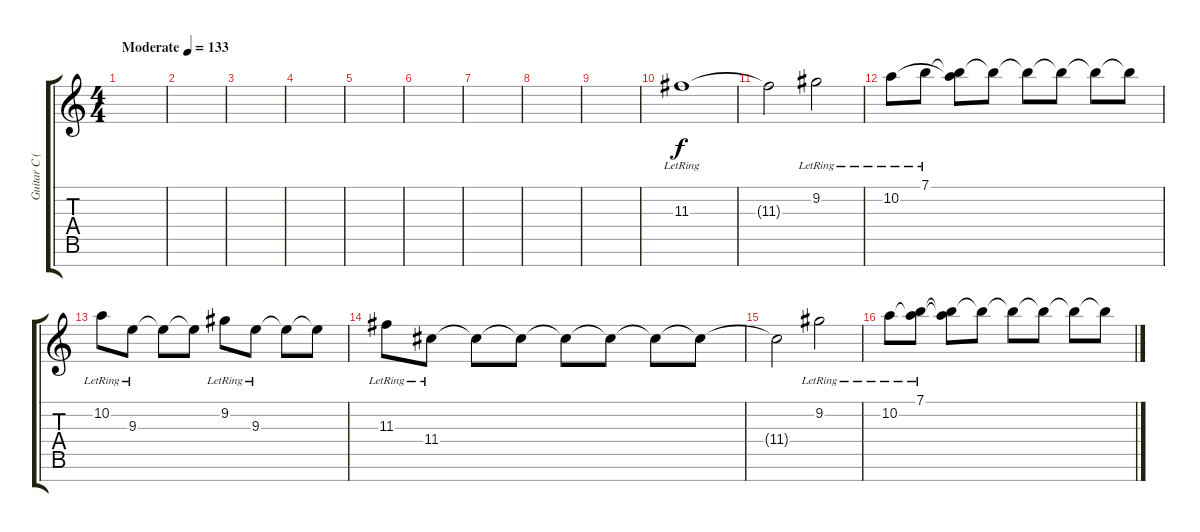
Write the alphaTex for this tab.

\track ("Guitar C (High 7)" "Guitar C (") {instrument electricguitarjazz}
\staff {score tabs}
\tuning (E4 B3 G3 D3 A2 E2 B1) {hide}
\ts (4 4)
\tempo (133 "Moderate")
\clef g2
\ks c
|
|
|
|
|
|
|
|
|
11.3{lr}.1 |
11.3{t}.2 9.2{lr}.2 |
10.2{lr}.8 7.1{lr}.8 (7.1{t} 10.2{t}).8 7.1{t}.8 7.1{t}.8 7.1{t}.8 7.1{t}.8 7.1{t}.8 |
10.2{lr}.8 9.3{lr}.8 9.3{t}.8 9.3{t}.8 9.2{lr}.8 9.3{lr}.8 9.3{t}.8 9.3{t}.8 |
11.3{lr}.8 11.4{lr}.8 11.4{t}.8 11.4{t}.8 11.4{t}.8 11.4{t}.8 11.4{t}.8 11.4{t}.8 |
11.4{t}.2 9.2{lr}.2 |
10.2{lr}.8 (7.1{lr} 10.2{t}).8 (7.1{t} 10.2{t}).8 7.1{t}.8 7.1{t}.8 7.1{t}.8 7.1{t}.8 7.1{t}.8
